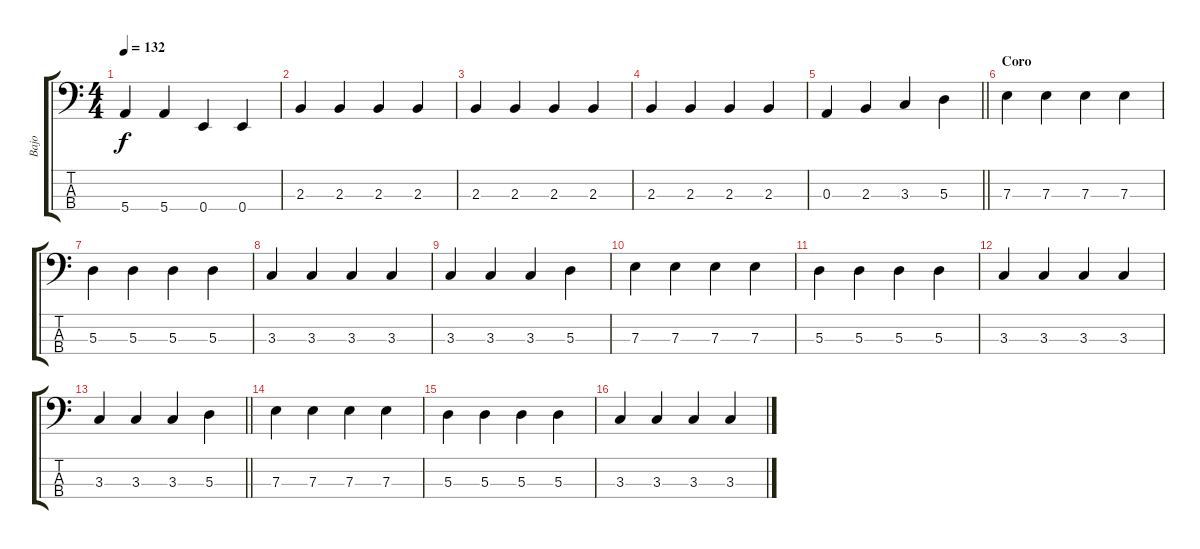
\track ("Bajo" "Bajo") {instrument electricbasspick}
\staff {score tabs}
\tuning (G2 D2 A1 E1) {hide}
\ts (4 4)
\tempo 132
\clef f4
\ks c
5.4.4{dy f} 5.4.4 0.4.4 0.4.4 |
2.3.4 2.3.4 2.3.4 2.3.4 |
2.3.4 2.3.4 2.3.4 2.3.4 |
2.3.4 2.3.4 2.3.4 2.3.4 |
\barLineRight lightlight
0.3.4 2.3.4 3.3.4 5.3.4 |
\section ("" "Coro")
7.3.4 7.3.4 7.3.4 7.3.4 |
5.3.4 5.3.4 5.3.4 5.3.4 |
3.3.4 3.3.4 3.3.4 3.3.4 |
3.3.4 3.3.4 3.3.4 5.3.4 |
7.3.4 7.3.4 7.3.4 7.3.4 |
5.3.4 5.3.4 5.3.4 5.3.4 |
3.3.4 3.3.4 3.3.4 3.3.4 |
\barLineRight lightlight
3.3.4 3.3.4 3.3.4 5.3.4 |
7.3.4 7.3.4 7.3.4 7.3.4 |
5.3.4 5.3.4 5.3.4 5.3.4 |
3.3.4 3.3.4 3.3.4 3.3.4
